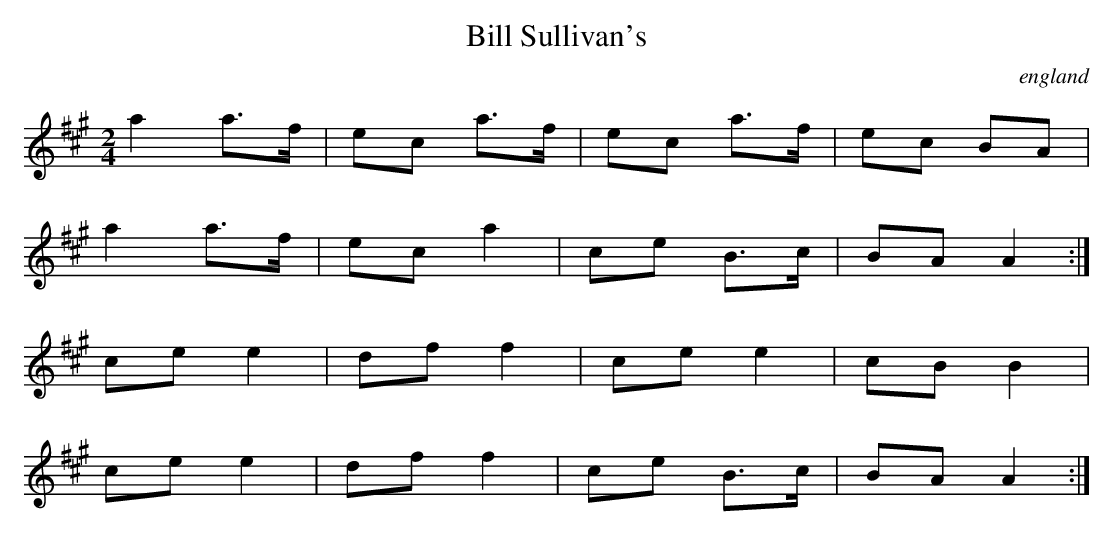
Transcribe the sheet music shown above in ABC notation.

X:1
T:Bill Sullivan's
O:england
M:2/4
L:1/8
K:A Major
a2 a3/2f/|ec a3/2f/|ec a3/2f/|ec BA|
a2 a3/2f/|ec a2|ce B3/2c/|BA A2:|
ce e2|df f2|ce e2|cB B2|
ce e2|df f2|ce B3/2c/|BA A2:|
